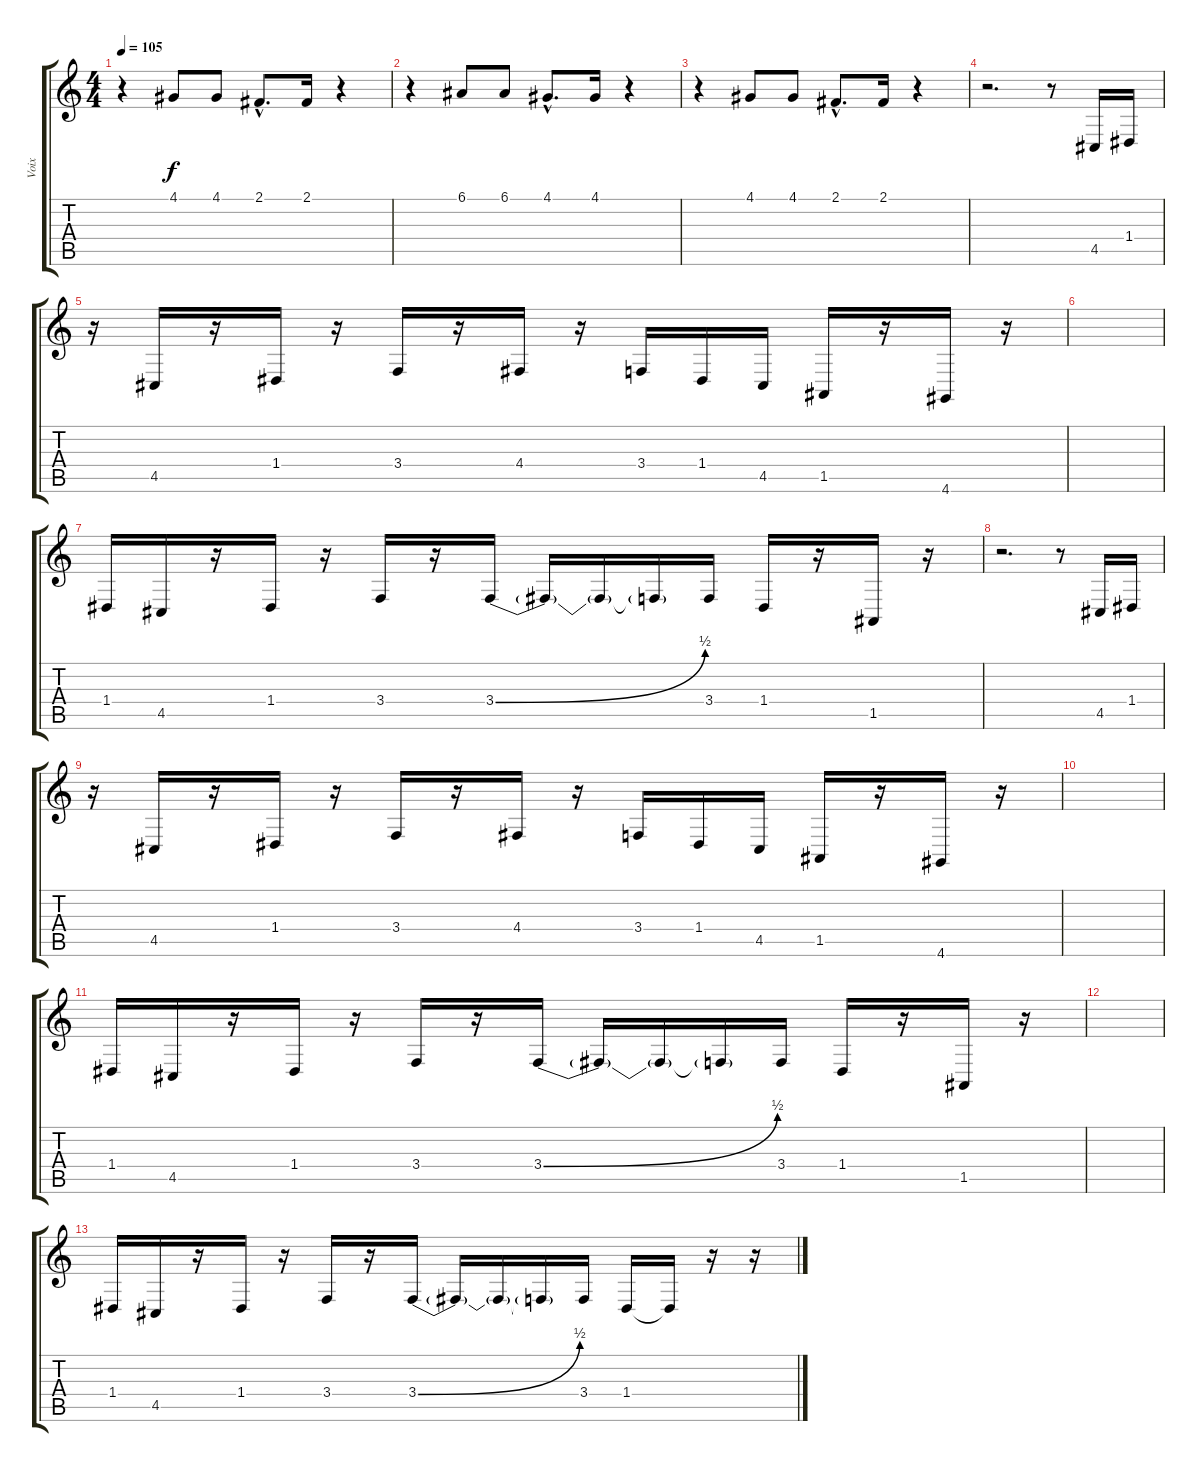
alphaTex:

\track ("Voix" "Voix") {instrument englishhorn}
\staff {score tabs}
\tuning (E4 B3 G3 D3 A2 E2) {hide}
\ts (4 4)
\tempo 105
\clef g2
\ks c
r.4{dy f} 4.1.8 4.1.8 2.1{hac}.8{d} 2.1.16 r.4 |
r.4 6.1.8 6.1.8 4.1{hac}.8{d} 4.1.16 r.4 |
r.4 4.1.8 4.1.8 2.1{hac}.8{d} 2.1.16 r.4 |
r.2{d} r.8 4.5.16 1.4.16 |
r.16 4.5.16 r.16 1.4.16 r.16 3.4.16 r.16 4.4.16 r.16 3.4.16 1.4.16 4.5.16 1.5.16 r.16 4.6.16 r.16 |
|
1.4.16 4.5.16 r.16 1.4.16 r.16 3.4.16 r.16 3.4{be (bend 0 0 60 2)}.16 3.4{t}.16 3.4{t}.16 3.4{t}.16 3.4.16 1.4.16 r.16 1.5.16 r.16 |
r.2{d} r.8 4.5.16 1.4.16 |
r.16 4.5.16 r.16 1.4.16 r.16 3.4.16 r.16 4.4.16 r.16 3.4.16 1.4.16 4.5.16 1.5.16 r.16 4.6.16 r.16 |
|
1.4.16 4.5.16 r.16 1.4.16 r.16 3.4.16 r.16 3.4{be (bend 0 0 60 2)}.16 3.4{t}.16 3.4{t}.16 3.4{t}.16 3.4.16 1.4.16 r.16 1.5.16 r.16 |
|
1.4.16 4.5.16 r.16 1.4.16 r.16 3.4.16 r.16 3.4{be (bend 0 0 60 2)}.16 3.4{t}.16 3.4{t}.16 3.4{t}.16 3.4.16 1.4.16 1.4{t}.16 r.16 r.16
